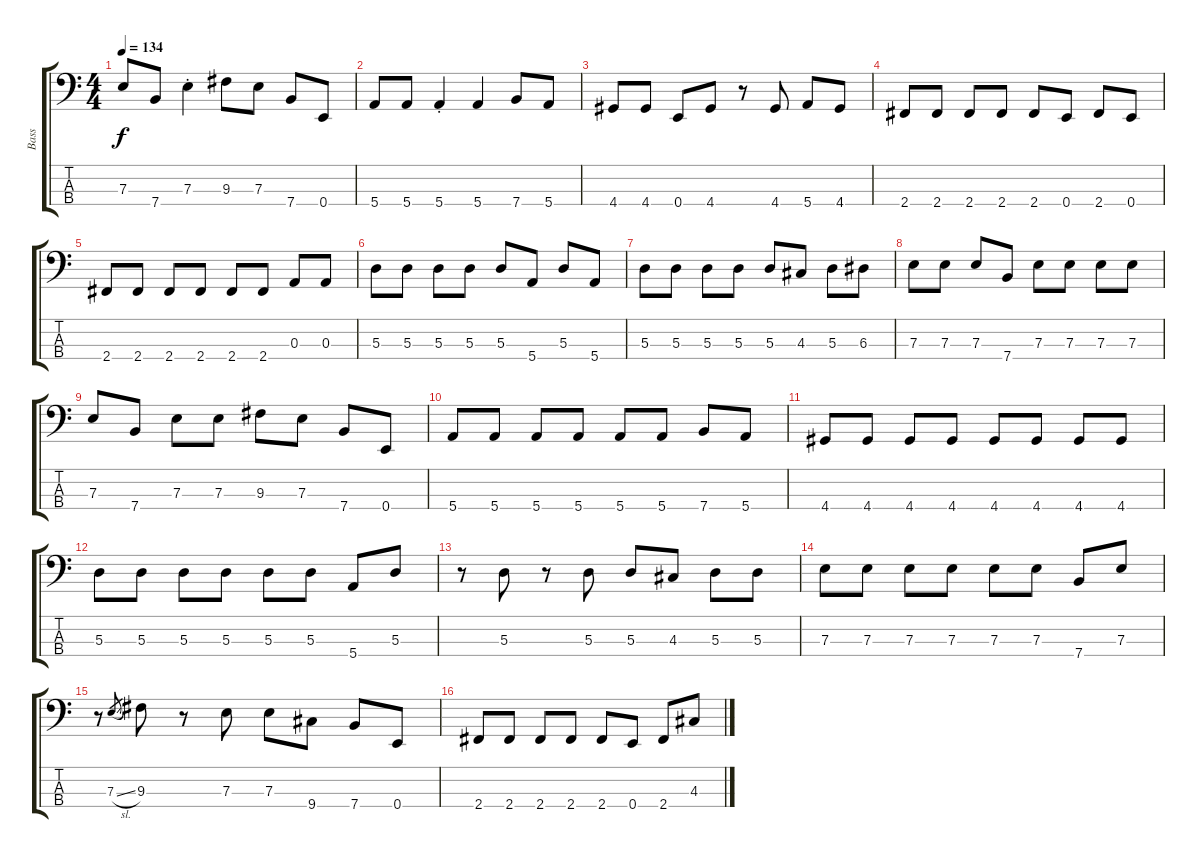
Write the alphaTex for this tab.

\track ("Bass" "Bass") {instrument electricbasspick}
\staff {score tabs}
\tuning (G2 D2 A1 E1) {hide}
\ts (4 4)
\tempo 134
\clef f4
\ks c
7.3.8{dy f} 7.4.8 7.3{st}.4 9.3.8 7.3.8 7.4.8 0.4.8 |
5.4.8 5.4.8 5.4{st}.4 5.4.4 7.4.8 5.4.8 |
4.4.8 4.4.8 0.4.8 4.4.8 r.8 4.4.8 5.4.8 4.4.8 |
2.4.8 2.4.8 2.4.8 2.4.8 2.4.8 0.4.8 2.4.8 0.4.8 |
2.4.8 2.4.8 2.4.8 2.4.8 2.4.8 2.4.8 0.3.8 0.3.8 |
5.3.8 5.3.8 5.3.8 5.3.8 5.3.8 5.4.8 5.3.8 5.4.8 |
5.3.8 5.3.8 5.3.8 5.3.8 5.3.8 4.3.8 5.3.8 6.3.8 |
7.3.8 7.3.8 7.3.8 7.4.8 7.3.8 7.3.8 7.3.8 7.3.8 |
7.3.8 7.4.8 7.3.8 7.3.8 9.3.8 7.3.8 7.4.8 0.4.8 |
5.4.8 5.4.8 5.4.8 5.4.8 5.4.8 5.4.8 7.4.8 5.4.8 |
4.4.8 4.4.8 4.4.8 4.4.8 4.4.8 4.4.8 4.4.8 4.4.8 |
5.3.8 5.3.8 5.3.8 5.3.8 5.3.8 5.3.8 5.4.8 5.3.8 |
r.8 5.3.8 r.8 5.3.8 5.3.8 4.3.8 5.3.8 5.3.8 |
7.3.8 7.3.8 7.3.8 7.3.8 7.3.8 7.3.8 7.4.8 7.3.8 |
r.8 7.3{sl}.8{gr} 9.3.8 r.8 7.3.8 7.3.8 9.4.8 7.4.8 0.4.8 |
2.4.8 2.4.8 2.4.8 2.4.8 2.4.8 0.4.8 2.4.8 4.3.8
